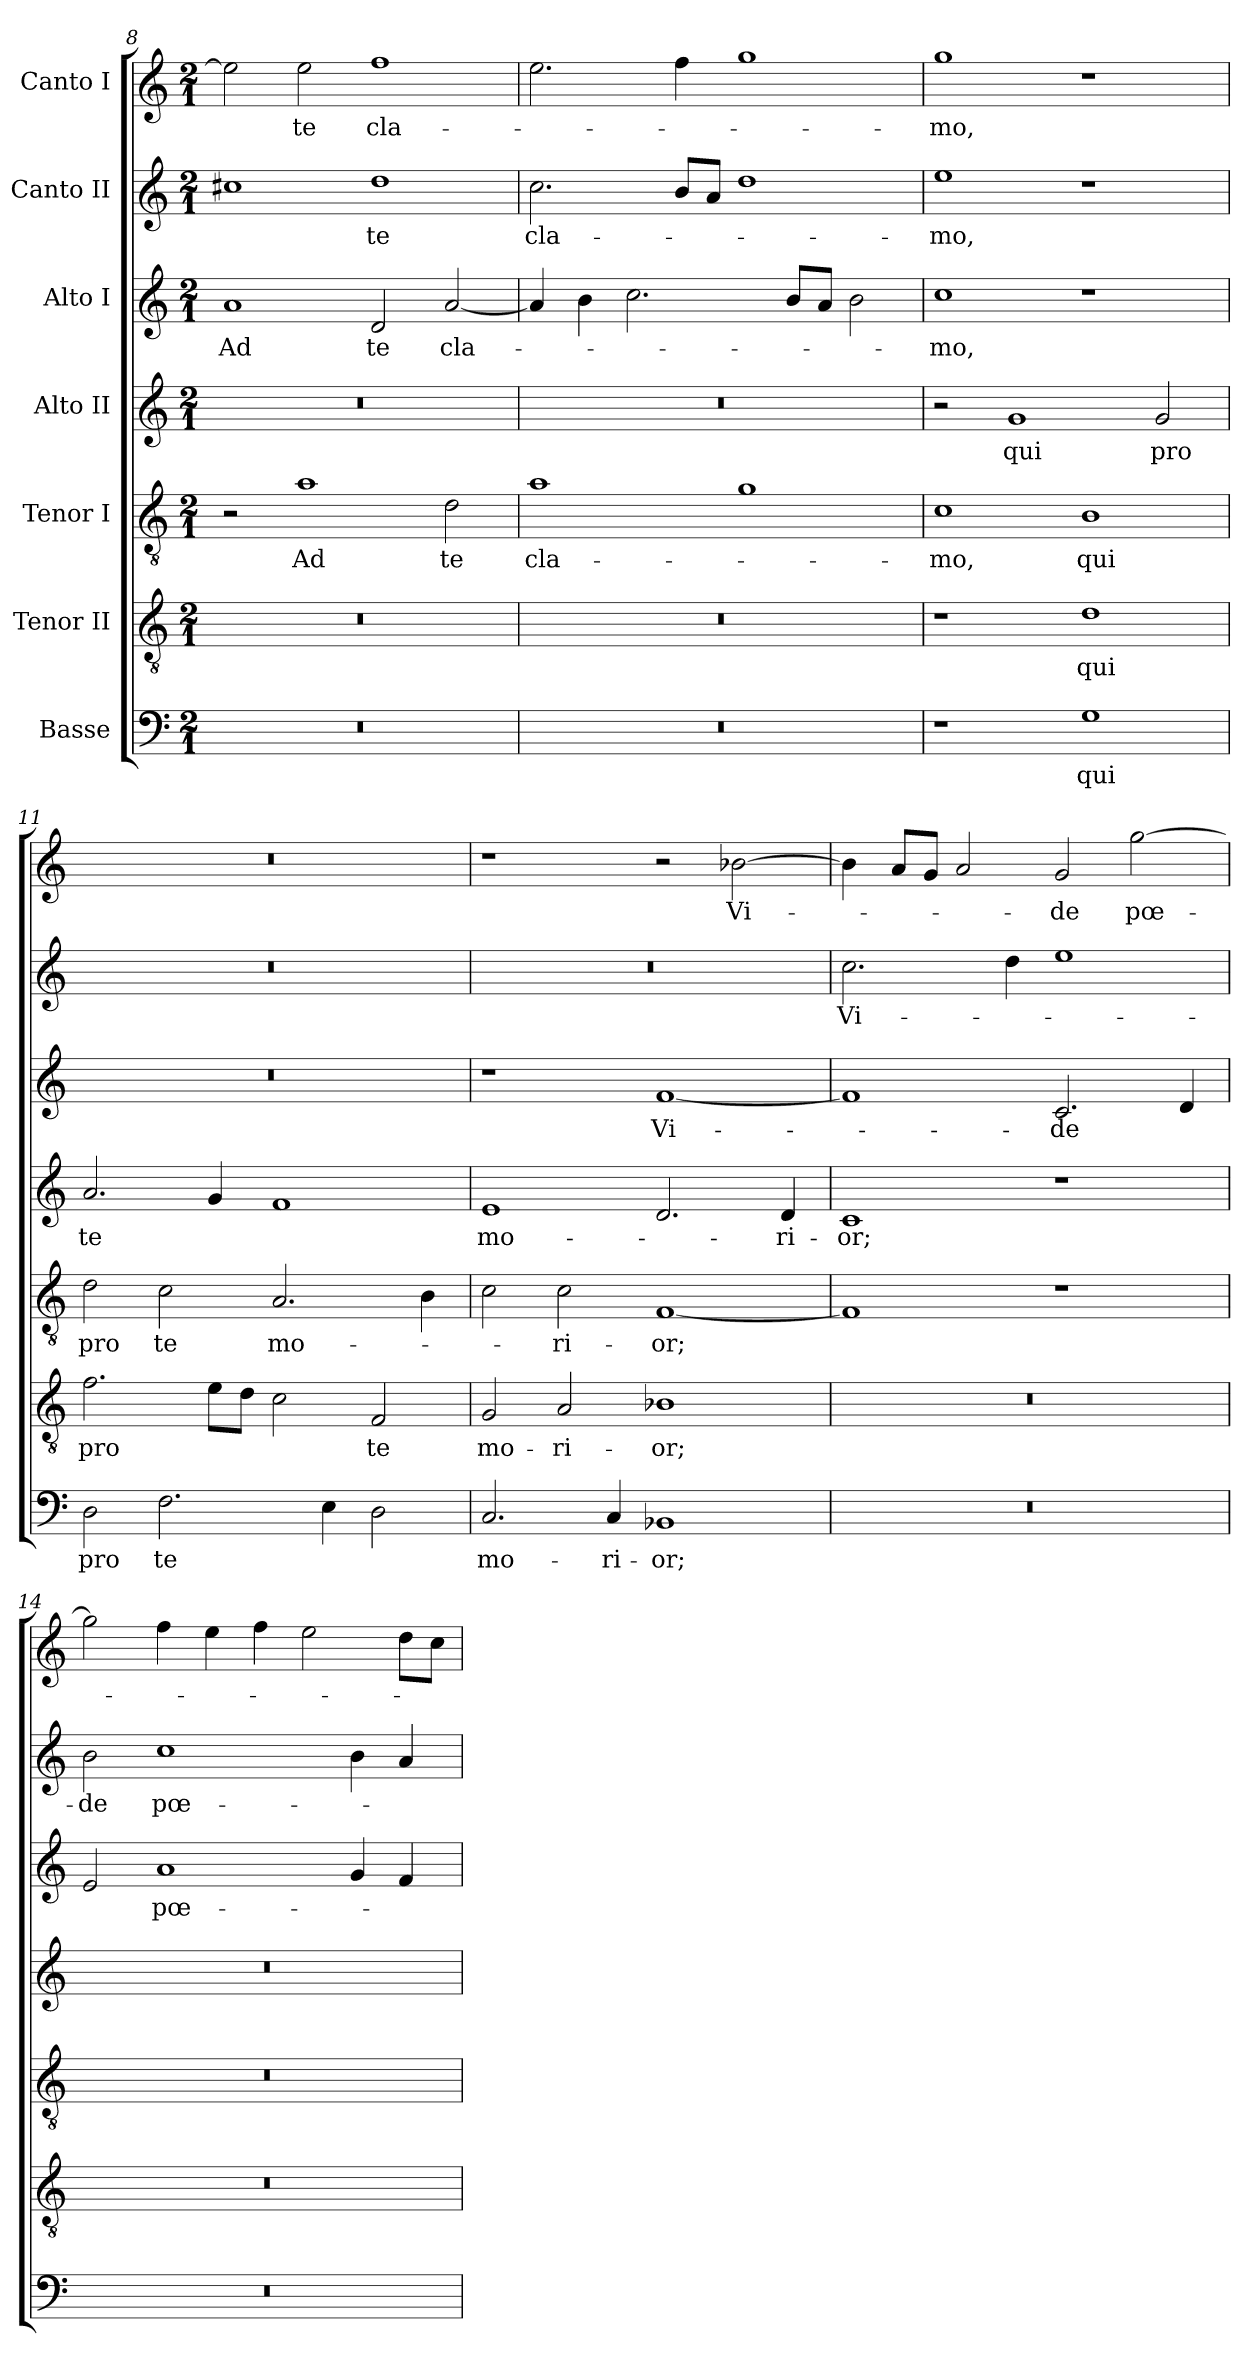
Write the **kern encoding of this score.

**kern	**text	**kern	**text	**kern	**text	**kern	**text	**kern	**text	**kern	**text	**kern	**text
*part7	*part7	*part6	*part6	*part5	*part5	*part4	*part4	*part3	*part3	*part2	*part2	*part1	*part1
*staff7	*staff7	*staff6	*staff6	*staff5	*staff5	*staff4	*staff4	*staff3	*staff3	*staff2	*staff2	*staff1	*staff1
*I"Basse	*	*I"Tenor II	*	*I"Tenor I	*	*I"Alto II	*	*I"Alto I	*	*I"Canto II	*	*I"Canto I	*
*clefF4	*	*clefGv2	*	*clefGv2	*	*clefG2	*	*clefG2	*	*clefG2	*	*clefG2	*
*k[]	*	*k[]	*	*k[]	*	*k[]	*	*k[]	*	*k[]	*	*k[]	*
*C:	*	*C:	*	*C:	*	*C:	*	*C:	*	*C:	*	*C:	*
*M2/1	*	*M2/1	*	*M2/1	*	*M2/1	*	*M2/1	*	*M2/1	*	*M2/1	*
=8	=8	=8	=8	=8	=8	=8	=8	=8	=8	=8	=8	=8	=8
0r	.	0r	.	2r	.	0r	.	1a/	Ad	1cc#X\	.	2ee\]	.
.	.	.	.	1a\	Ad	.	.	.	.	.	.	2ee\	te
.	.	.	.	.	.	.	.	2d/	te	1dd\	te	1ff\	cla-
.	.	.	.	2d\	te	.	.	[2a/	cla-	.	.	.	.
=9	=9	=9	=9	=9	=9	=9	=9	=9	=9	=9	=9	=9	=9
0r	.	0r	.	1a\	cla-	0r	.	4a/]	.	2.cc\	cla-	2.ee\	.
.	.	.	.	.	.	.	.	4b\	.	.	.	.	.
.	.	.	.	.	.	.	.	2.cc\	.	.	.	.	.
.	.	.	.	.	.	.	.	.	.	8b/L	.	4ff\	.
.	.	.	.	.	.	.	.	.	.	8a/J	.	.	.
.	.	.	.	1g\	.	.	.	.	.	1dd\	.	1gg\	.
.	.	.	.	.	.	.	.	8b/L	.	.	.	.	.
.	.	.	.	.	.	.	.	8a/J	.	.	.	.	.
.	.	.	.	.	.	.	.	2b\	.	.	.	.	.
=10	=10	=10	=10	=10	=10	=10	=10	=10	=10	=10	=10	=10	=10
1r	.	1r	.	1c\	-mo,	2r	.	1cc\	-mo,	1ee\	-mo,	1gg\	-mo,
.	.	.	.	.	.	1g/	qui	.	.	.	.	.	.
1G\	qui	1d\	qui	1B\	qui	.	.	1r	.	1r	.	1r	.
.	.	.	.	.	.	2g/	pro	.	.	.	.	.	.
!!LO:PB:g=z
=11	=11	=11	=11	=11	=11	=11	=11	=11	=11	=11	=11	=11	=11
2D\	pro	2.f\	pro	2d\	pro	2.a/	te	0r	.	0r	.	0r	.
2.F\	te	.	.	2c\	te	.	.	.	.	.	.	.	.
.	.	8e\L	.	.	.	4g/	.	.	.	.	.	.	.
.	.	8d\J	.	.	.	.	.	.	.	.	.	.	.
.	.	2c\	.	2.A/	mo-	1f/	.	.	.	.	.	.	.
4E\	.	.	.	.	.	.	.	.	.	.	.	.	.
2D\	.	2F/	te	.	.	.	.	.	.	.	.	.	.
.	.	.	.	4B\	.	.	.	.	.	.	.	.	.
=12	=12	=12	=12	=12	=12	=12	=12	=12	=12	=12	=12	=12	=12
2.C/	mo-	2G/	mo-	2c\	.	1e/	mo-	1r	.	0r	.	1r	.
.	.	2A/	-ri-	2c\	-ri-	.	.	.	.	.	.	.	.
4C/	-ri-	.	.	.	.	.	.	.	.	.	.	.	.
1BB-X/	-or;	1B-X\	-or;	[1F/	-or;	2.d/	.	[1f/	Vi-	.	.	2r	.
.	.	.	.	.	.	.	.	.	.	.	.	[2b-X\	Vi-
.	.	.	.	.	.	4d/	-ri-	.	.	.	.	.	.
=13	=13	=13	=13	=13	=13	=13	=13	=13	=13	=13	=13	=13	=13
0r	.	0r	.	1F/]	.	1c/	-or;	1f/]	.	2.cc\	Vi-	4b-\]	.
.	.	.	.	.	.	.	.	.	.	.	.	8a/L	.
.	.	.	.	.	.	.	.	.	.	.	.	8g/J	.
.	.	.	.	.	.	.	.	.	.	.	.	2a/	.
.	.	.	.	.	.	.	.	.	.	4dd\	.	.	.
.	.	.	.	1r	.	1r	.	2.c/	-de	1ee\	.	2g/	-de
.	.	.	.	.	.	.	.	.	.	.	.	[2gg\	pœ-
.	.	.	.	.	.	.	.	4d/	.	.	.	.	.
=14	=14	=14	=14	=14	=14	=14	=14	=14	=14	=14	=14	=14	=14
0r	.	0r	.	0r	.	0r	.	2e/	.	2b\	-de	2gg\]	.
.	.	.	.	.	.	.	.	1a/	pœ-	1cc\	pœ-	4ff\	.
.	.	.	.	.	.	.	.	.	.	.	.	4ee\	.
.	.	.	.	.	.	.	.	.	.	.	.	4ff\	.
.	.	.	.	.	.	.	.	.	.	.	.	2ee\	.
.	.	.	.	.	.	.	.	4g/	.	4b\	.	.	.
.	.	.	.	.	.	.	.	4f/	.	4a/	.	8dd\L	.
.	.	.	.	.	.	.	.	.	.	.	.	8cc\J	.
=	=	=	=	=	=	=	=	=	=	=	=	=	=
*-	*-	*-	*-	*-	*-	*-	*-	*-	*-	*-	*-	*-	*-
